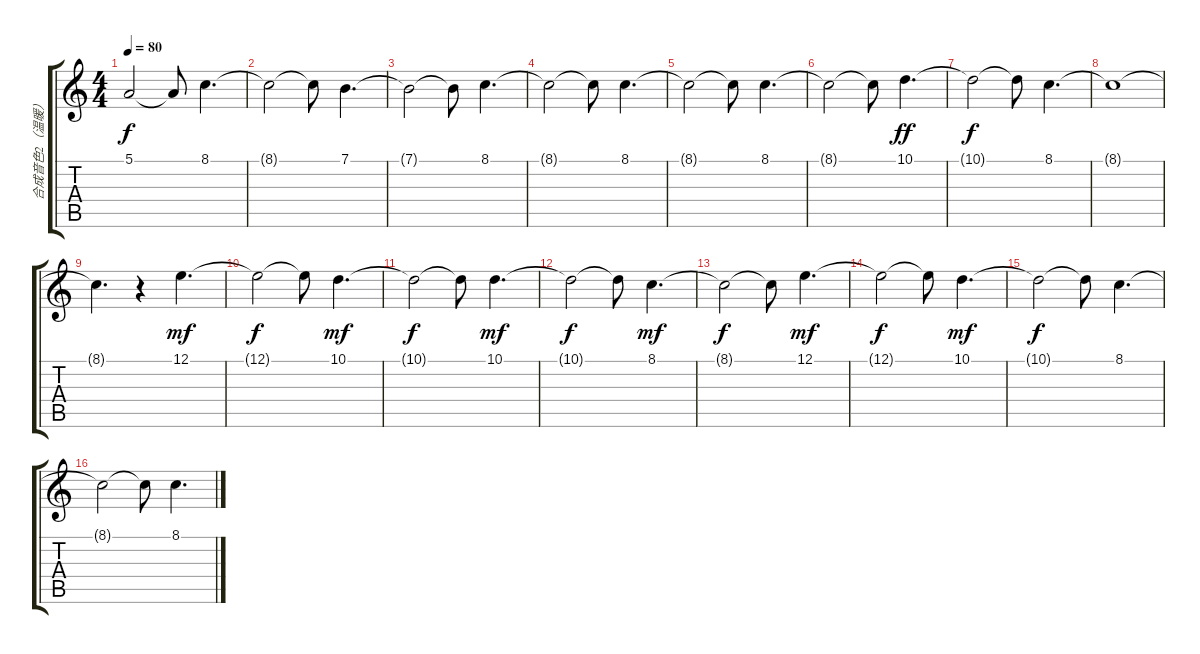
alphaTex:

\track ("合成音色2（温暖）" "合成音色2（温暖）") {instrument pad2warm}
\staff {score tabs}
\tuning (E4 B3 G3 D3 A2 E2) {hide}
\ts (4 4)
\tempo 80
\clef g2
\ks c
5.1{t}.2{dy f} 5.1{t}.8 8.1.4{d} |
8.1{t}.2 8.1{t}.8 7.1.4{d} |
7.1{t}.2 7.1{t}.8 8.1.4{d} |
8.1{t}.2 8.1{t}.8 8.1.4{d} |
8.1{t}.2 8.1{t}.8 8.1.4{d} |
8.1{t}.2 8.1{t}.8 10.1.4{d dy ff} |
10.1{t}.2{dy f} 10.1{t}.8 8.1.4{d} |
8.1{t}.1 |
8.1{t}.4{d} r.4 12.1.4{d dy mf} |
12.1{t}.2{dy f} 12.1{t}.8 10.1.4{d dy mf} |
10.1{t}.2{dy f} 10.1{t}.8 10.1.4{d dy mf} |
10.1{t}.2{dy f} 10.1{t}.8 8.1.4{d dy mf} |
8.1{t}.2{dy f} 8.1{t}.8 12.1.4{d dy mf} |
12.1{t}.2{dy f} 12.1{t}.8 10.1.4{d dy mf} |
10.1{t}.2{dy f} 10.1{t}.8 8.1.4{d} |
8.1{t}.2 8.1{t}.8 8.1.4{d}
